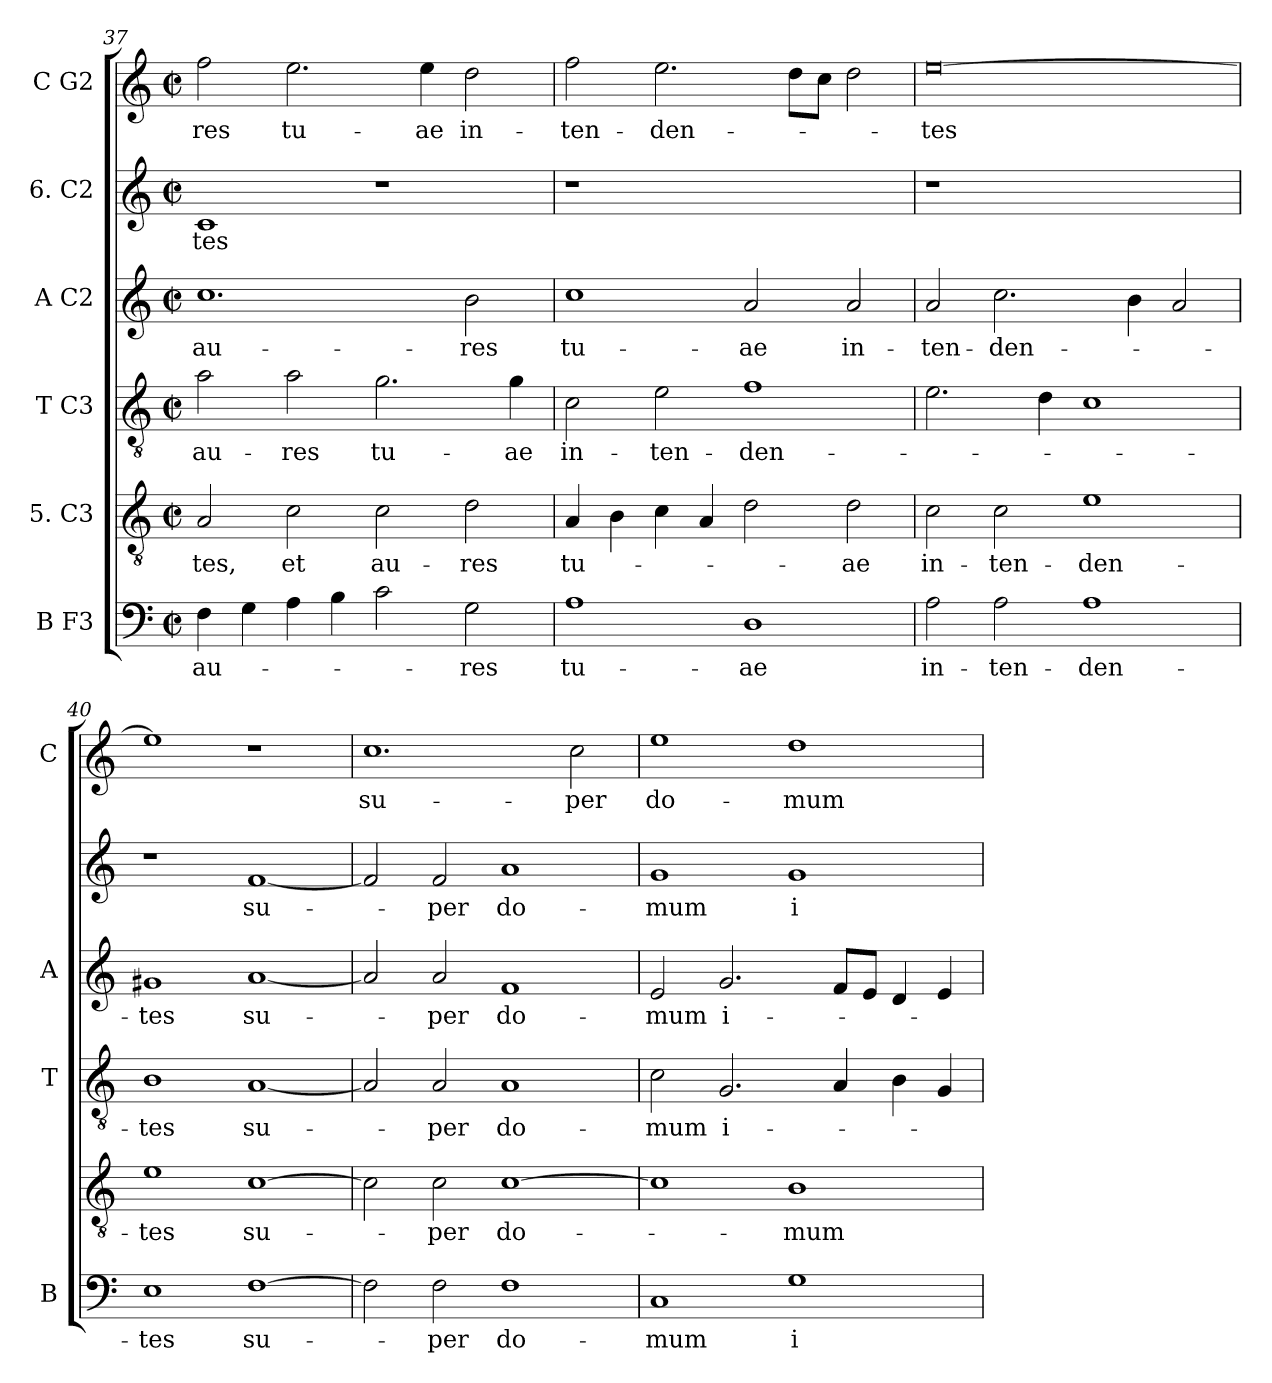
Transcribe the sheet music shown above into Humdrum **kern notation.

**kern	**text	**kern	**text	**kern	**text	**kern	**text	**kern	**text	**kern	**text
*part6	*part6	*part5	*part5	*part4	*part4	*part3	*part3	*part2	*part2	*part1	*part1
*staff6	*staff6	*staff5	*staff5	*staff4	*staff4	*staff3	*staff3	*staff2	*staff2	*staff1	*staff1
*I"B F3	*	*I"5. C3	*	*I"T C3	*	*I"A C2	*	*I"6. C2	*	*I"C G2	*
*I'B	*	*	*	*I'T	*	*I'A	*	*	*	*I'C	*
*clefF4	*	*clefGv2	*	*clefGv2	*	*clefG2	*	*clefG2	*	*clefG2	*
*k[]	*	*k[]	*	*k[]	*	*k[]	*	*k[]	*	*k[]	*
*C:	*	*C:	*	*C:	*	*C:	*	*C:	*	*C:	*
*M2/2	*	*M2/2	*	*M2/2	*	*M2/2	*	*M2/2	*	*M2/2	*
*met(c|)	*	*met(c|)	*	*met(c|)	*	*met(c|)	*	*met(c|)	*	*met(c|)	*
=37	=37	=37	=37	=37	=37	=37	=37	=37	=37	=37	=37
!	!LO:LY:b	!	!LO:LY:b	!	!LO:LY:b	!	!LO:LY:b	!	!LO:LY:b	!	!LO:LY:b
4F\	au-	2A/	-tes,	2a\	au-	1.cc	au-	1c	-tes	2ff\	-res
4G\	.	.	.	.	.	.	.	.	.	.	.
!	!	!	!LO:LY:b	!	!LO:LY:b	!	!	!	!	!	!LO:LY:b
4A\	.	2c\	et	2a\	-res	.	.	.	.	2.ee\	tu-
4B\	.	.	.	.	.	.	.	.	.	.	.
!	!	!	!LO:LY:b	!	!LO:LY:b	!	!	!	!	!	!
2c\	.	2c\	au-	2.g\	tu-	.	.	1r	.	.	.
!	!	!	!	!	!	!	!	!	!	!	!LO:LY:b
.	.	.	.	.	.	.	.	.	.	4ee\	-ae
!	!LO:LY:b	!	!LO:LY:b	!	!	!	!LO:LY:b	!	!	!	!LO:LY:b
2G\	-res	2d\	-res	.	.	2b\	-res	.	.	2dd\	in-
!	!	!	!	!	!LO:LY:b	!	!	!	!	!	!
.	.	.	.	4g\	-ae	.	.	.	.	.	.
!!LO:PB:g=z
=38	=38	=38	=38	=38	=38	=38	=38	=38	=38	=38	=38
!	!LO:LY:b	!	!LO:LY:b	!	!LO:LY:b	!	!LO:LY:b	!	!	!	!LO:LY:b
1A	tu-	4A/	tu-	2c\	in-	1cc	tu-	1r	.	2ff\	-ten-
.	.	4B\	.	.	.	.	.	.	.	.	.
!	!	!	!	!	!LO:LY:b	!	!	!	!	!	!LO:LY:b
.	.	4c\	.	2e\	-ten-	.	.	.	.	2.ee\	-den-
.	.	4A/	.	.	.	.	.	.	.	.	.
!	!LO:LY:b	!	!	!	!LO:LY:b	!	!LO:LY:b	!	!	!	!
1D	-ae	2d\	.	1f	-den-	2a/	-ae	1ryy	.	.	.
.	.	.	.	.	.	.	.	.	.	8dd\L	.
.	.	.	.	.	.	.	.	.	.	8cc\J	.
!	!	!	!LO:LY:b	!	!	!	!LO:LY:b	!	!	!	!
.	.	2d\	-ae	.	.	2a/	in-	.	.	2dd\	.
=39	=39	=39	=39	=39	=39	=39	=39	=39	=39	=39	=39
!	!LO:LY:b	!	!LO:LY:b	!	!	!	!LO:LY:b	!	!	!	!LO:LY:b
2A\	in-	2c\	in-	2.e\	.	2a/	-ten-	1r	.	[0ee	-tes
!	!LO:LY:b	!	!LO:LY:b	!	!	!	!LO:LY:b	!	!	!	!
2A\	-ten-	2c\	-ten-	.	.	2.cc\	-den-	.	.	.	.
.	.	.	.	4d\	.	.	.	.	.	.	.
!	!LO:LY:b	!	!LO:LY:b	!	!	!	!	!	!	!	!
1A	-den-	1e	-den-	1c	.	.	.	1ryy	.	.	.
.	.	.	.	.	.	4b\	.	.	.	.	.
.	.	.	.	.	.	2a/	.	.	.	.	.
=40	=40	=40	=40	=40	=40	=40	=40	=40	=40	=40	=40
!	!LO:LY:b	!	!LO:LY:b	!	!LO:LY:b	!	!LO:LY:b	!	!	!	!
1E	-tes	1e	-tes	1B	-tes	1g#X	-tes	1r	.	1ee]	.
!	!LO:LY:b	!	!LO:LY:b	!	!LO:LY:b	!	!LO:LY:b	!	!LO:LY:b	!	!
[1F	su-	[1c	su-	[1A	su-	[1a	su-	[1f	su-	1r	.
=41	=41	=41	=41	=41	=41	=41	=41	=41	=41	=41	=41
!	!	!	!	!	!	!	!	!	!	!	!LO:LY:b
2F\]	.	2c\]	.	2A/]	.	2a/]	.	2f/]	.	1.cc	su-
!	!LO:LY:b	!	!LO:LY:b	!	!LO:LY:b	!	!LO:LY:b	!	!LO:LY:b	!	!
2F\	-per	2c\	-per	2A/	-per	2a/	-per	2f/	-per	.	.
!	!LO:LY:b	!	!LO:LY:b	!	!LO:LY:b	!	!LO:LY:b	!	!LO:LY:b	!	!
1F	do-	[1c	do-	1A	do-	1f	do-	1a	do-	.	.
!	!	!	!	!	!	!	!	!	!	!	!LO:LY:b
.	.	.	.	.	.	.	.	.	.	2cc\	-per
=42	=42	=42	=42	=42	=42	=42	=42	=42	=42	=42	=42
!	!LO:LY:b	!	!	!	!LO:LY:b	!	!LO:LY:b	!	!LO:LY:b	!	!LO:LY:b
1C	-mum	1c]	.	2c\	-mum	2e/	-mum	1g	-mum	1ee	do-
!	!	!	!	!	!LO:LY:b	!	!LO:LY:b	!	!	!	!
.	.	.	.	2.G/	i-	2.g/	i-	.	.	.	.
!	!LO:LY:b	!	!LO:LY:b	!	!	!	!	!	!LO:LY:b	!	!LO:LY:b
1G	i-	1B	-mum	.	.	.	.	1g	i-	1dd	-mum
.	.	.	.	4A/	.	8f/L	.	.	.	.	.
.	.	.	.	.	.	8e/J	.	.	.	.	.
.	.	.	.	4B\	.	4d/	.	.	.	.	.
.	.	.	.	4G/	.	4e/	.	.	.	.	.
=	=	=	=	=	=	=	=	=	=	=	=
*-	*-	*-	*-	*-	*-	*-	*-	*-	*-	*-	*-
